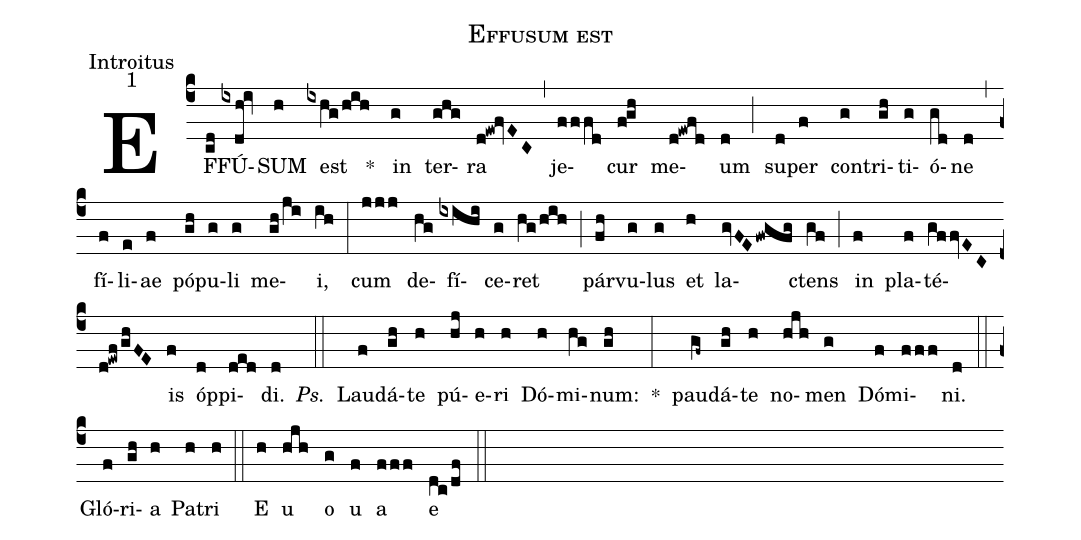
name:Effusum est;
office-part:Introitus;
mode:1;
%%
(c4) EF(cd)FÚ(ixdh!iv)SUM(h) est(ixhg/hih) *() in(g) ter(ghg)ra(d!ew!fvEC) (,) je(fffd)cur(f!gh) me(d!ewfd)um(d) (;) su(d)per(f) con(g)tri(gh)ti(g)ó(gd)ne(d) (,) fí(f)li(e)ae(f) pó(gh)pu(g)li(g) me(gh/ji)i,(ih) (:) cum(jjj) de(hg)fí(ixihi)ce(g)ret(hg/hih) (;) pár(fh)vu(g)lus(g) et(h) la(gvFEfwgfg)ctens(gf) (;) in(f) pla(f)té(gffvEC/d!ewf/ghFE)is(f) óp(d)pi(ded)di.(d) <i>Ps.</i>(::) Lau(f)dá(gh)te(h) pú(hj)e(h)ri(h) Dó(h)mi(hg)num:(gh) *(:) pau(gf~)dá(gh)te(h) no(hjh)men(g) Dó(f)mi(fff)ni.(d) (::) Gló(f)ri(gh)a(h) Pa(h)tri(h) (::) E(h) u(hjh) o(g) u(f) a(fff) e(dc/df) (::)
